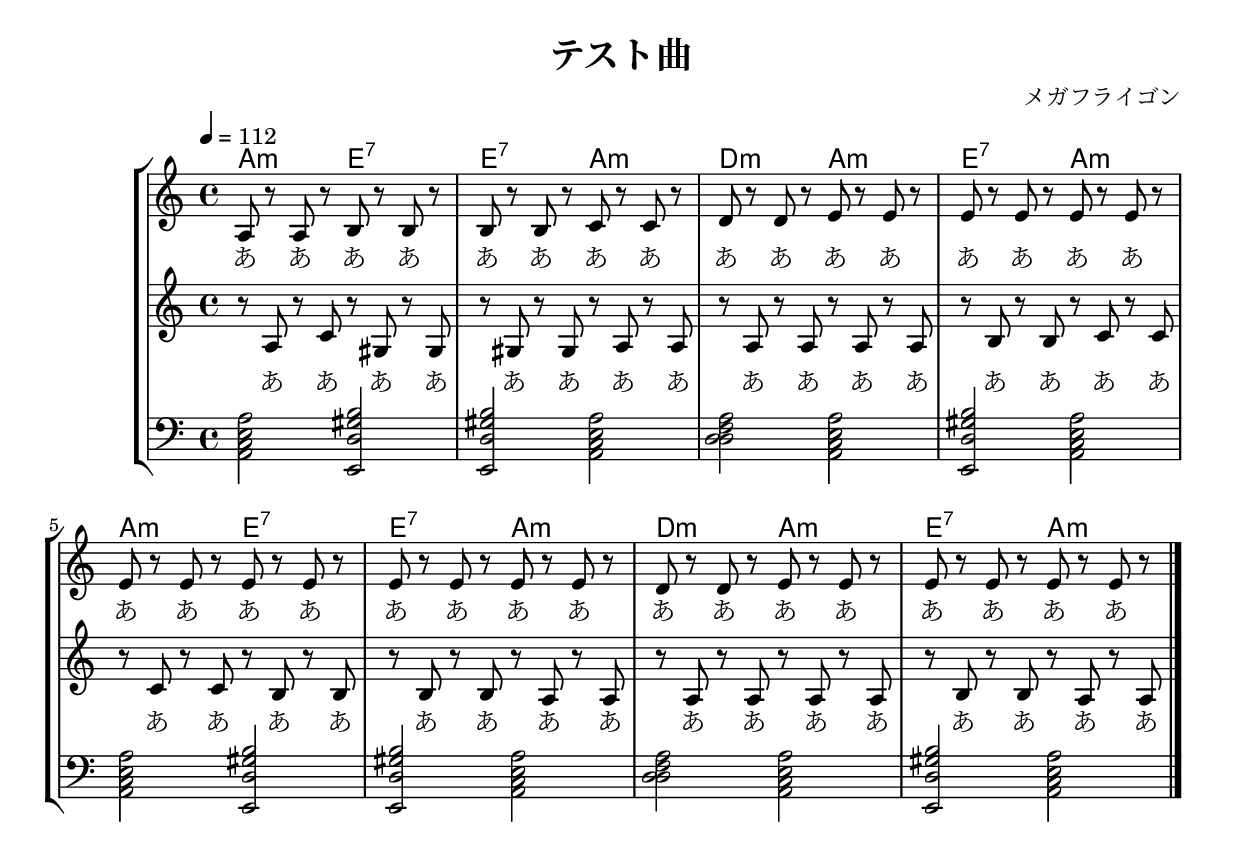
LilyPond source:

\version "2.12.1"

\header {
	title = \markup {テスト曲}
	composer = \markup \center-column {メガフライゴン}
}

harmony = \chordmode {
	a2:m e:7 e:7 a:m d:m a:m e:7 a:m a:m e:7 e:7 a:m d:m a:m e:7 a:m 
}

melody = {
	\set Staff.midiInstrument = #"fss0.5"
		\key c \major
	\tempo 4 = 112
a8  r8  a8  r8  b8  r8  b8  r8 
	b8  r8  b8  r8  c'8  r8  c'8  r8 
	d'8  r8  d'8  r8  e'8  r8  e'8  r8 
	e'8  r8  e'8  r8  e'8  r8  e'8  r8 
	e'8  r8  e'8  r8  e'8  r8  e'8  r8 
	e'8  r8  e'8  r8  e'8  r8  e'8  r8 
	d'8  r8  d'8  r8  e'8  r8  e'8  r8 
	e'8  r8  e'8  r8  e'8  r8  e'8  r8
}

words = \lyricmode {
	あ  あ  あ  あ  あ  あ  あ  あ  あ  あ  あ  あ  あ  あ  あ  あ  あ  あ  あ  あ  あ  あ  あ  あ  あ  あ  あ  あ  あ  あ  あ  あ  
}

secondmelody = {
	\set Staff.midiInstrument = #"fss0.32"
		\key c \major
	\tempo 4 = 112
r8  a8  r8  c'8  r8  gis8  r8  gis8 
	r8  gis8  r8  gis8  r8  a8  r8  a8 
	r8  a8  r8  a8  r8  a8  r8  a8 
	r8  b8  r8  b8  r8  c'8  r8  c'8 
	r8  c'8  r8  c'8  r8  b8  r8  b8 
	r8  b8  r8  b8  r8  a8  r8  a8 
	r8  a8  r8  a8  r8  a8  r8  a8 
	r8  b8  r8  b8  r8  a8  r8  a8
}

secondwords = \lyricmode {
	あ  あ  あ  あ  あ  あ  あ  あ  あ  あ  あ  あ  あ  あ  あ  あ  あ  あ  あ  あ  あ  あ  あ  あ  あ  あ  あ  あ  あ  あ  あ  あ  
}

tempochange = {
	\tempo 4 = 112
	r1 | r1 | r1 | r1 | r1 | r1 | r1 | r1 \bar "|."
}

mainacc = {
	\clef bass
	\set Staff.midiInstrument = #"String Ensemble 1"
	\key c \major
	\tempo 4 = 112
	<a, c e a>2
	<e, d gis b>2
	<e, d gis b>2
	<a, c e a>2
	<d d f a>2
	<a, c e a>2
	<e, d gis b>2
	<a, c e a>2
	<a, c e a>2
	<e, d gis b>2
	<e, d gis b>2
	<a, c e a>2
	<d d f a>2
	<a, c e a>2
	<e, d gis b>2
	<a, c e a>2
	\bar "|."
}

subacc = {
	\clef bass
	\set Staff.midiInstrument = #"Voice Oohs"
	\key c \major
	\tempo 4 = 112
	<a, c e a>2
	<e, d gis b>2
	<e, d gis b>2
	<a, c e a>2
	<d d f a>2
	<a, c e a>2
	<e, d gis b>2
	<a, c e a>2
	<a, c e a>2
	<e, d gis b>2
	<e, d gis b>2
	<a, c e a>2
	<d d f a>2
	<a, c e a>2
	<e, d gis b>2
	<a, c e a>2
	\bar "|."
}

percA = {
	\drummode {
	r1 |r1 |r1 |r1 |r1 |r1 |r1 |r1 \bar "|."
	}
}

percB = {
	\drummode {
	r1 |r1 |r1 |r1 |r1 |r1 |r1 |r1 \bar "|."
	}
}

percC = {
	\drummode {
	r1 |r1 |r1 |r1 |r1 |r1 |r1 |r1 \bar "|."
	}
}

percD = {
	\drummode {
	r1 |r1 |r1 |r1 |r1 |r1 |r1 |r1 \bar "|."
	}
}

percE = {
	\drummode {
	r1 |r1 |r1 |r1 |r1 |r1 |r1 |r1 \bar "|."
	}
}

\score {
	<<
		\new StaffGroup <<
			\new ChordNames {\harmony}
			\new Voice = "melody" {\melody}
			\new Lyrics \lyricsto "melody" \words
			\new Voice = "secondmelody" {\secondmelody}
			\new Lyrics \lyricsto "secondmelody" \secondwords
			\new Staff = "mainacc" {\mainacc}
		>>
	>>
	\layout { }
}
